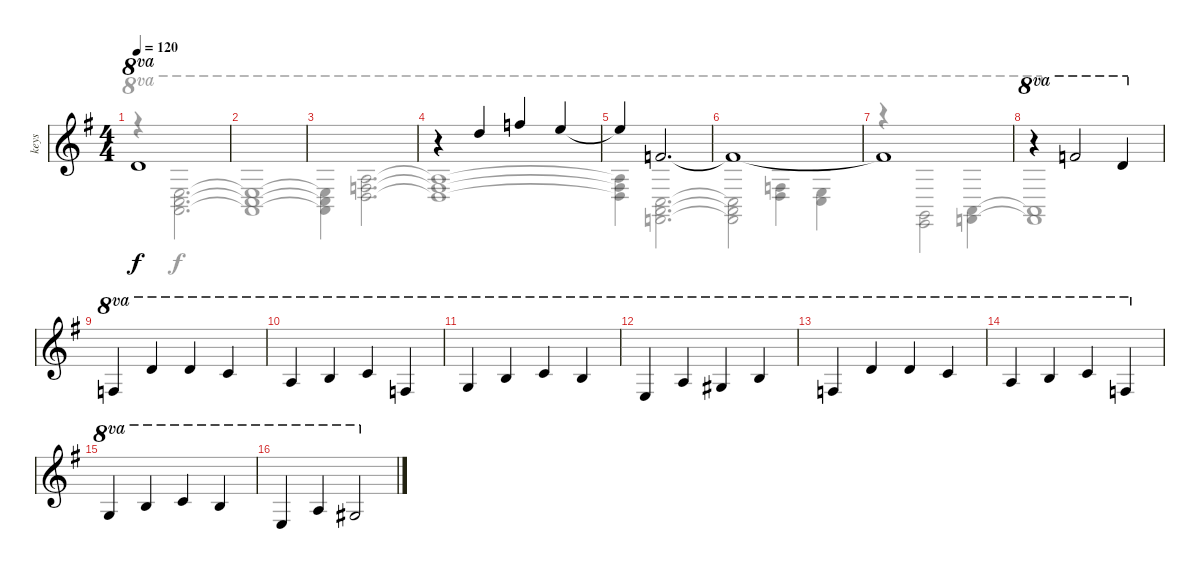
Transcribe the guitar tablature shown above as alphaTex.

\track ("keys" "keys") {instrument churchorgan}
\staff {score}
\tuning (D4 A3 F3 C3 G2 D2) {hide}
\voice
\ts (4 4)
\tempo 120
\clef g2
\ks eminor
12.1{t}.1{ot 8va dy f} |
|
|
r.4 12.1.4 15.1.4 14.1.4 |
14.1{t}.4 3.1.2{d} |
3.1{t}.1 |
3.1{t}.1 |
r.4{ot 8va} 15.1.2{ot 8va} 12.1.4{ot 8va} |
3.1.4{ot 8va} 12.1.4{ot 8va} 12.1.4{ot 8va} 10.1.4{ot 8va} |
7.1.4{ot 8va} 9.1.4{ot 8va} 10.1.4{ot 8va} 3.1.4{ot 8va} |
5.1.4{ot 8va} 9.1.4{ot 8va} 10.1.4{ot 8va} 9.1.4{ot 8va} |
2.1.4{ot 8va} 7.1.4{ot 8va} 6.1.4{ot 8va} 9.1.4{ot 8va} |
3.1.4{ot 8va} 12.1.4{ot 8va} 12.1.4{ot 8va} 10.1.4{ot 8va} |
7.1.4{ot 8va} 9.1.4{ot 8va} 10.1.4{ot 8va} 3.1.4{ot 8va} |
5.1.4{ot 8va} 9.1.4{ot 8va} 10.1.4{ot 8va} 9.1.4{ot 8va} |
2.1.4{ot 8va} 7.1.4{ot 8va} 6.1.2{ot 8va}
\voice
\clef g2
\ottava regular
\simile none
\ks eminor
r.4{ot 8va dy f} (7.2 7.3 9.4).2{d ot 8va} |
(7.2{t} 7.3{t} 9.4{t}).1{ot 8va} |
(7.2{t} 7.3{t} 9.4{t}).4{ot 8va} (12.2 12.3 14.4).2{d ot 8va} |
(12.2{t} 12.3{t} 14.4{t}).1{ot 8va} |
(12.2{t} 12.3{t} 14.4{t}).4{ot 8va} (3.2 4.3 5.4).2{d ot 8va} |
(3.2{t} 4.3{t} 5.4{t}).2{ot 8va} (12.3 14.4).4{ot 8va} (11.3 12.4).4{ot 8va} |
r.4{ot 8va} (2.3 4.4).2{ot 8va} (4.3 5.4).4{ot 8va} |
(4.3{t} 5.4{t}).1{ot 8va} |
|
|
|
|
|
|
|
